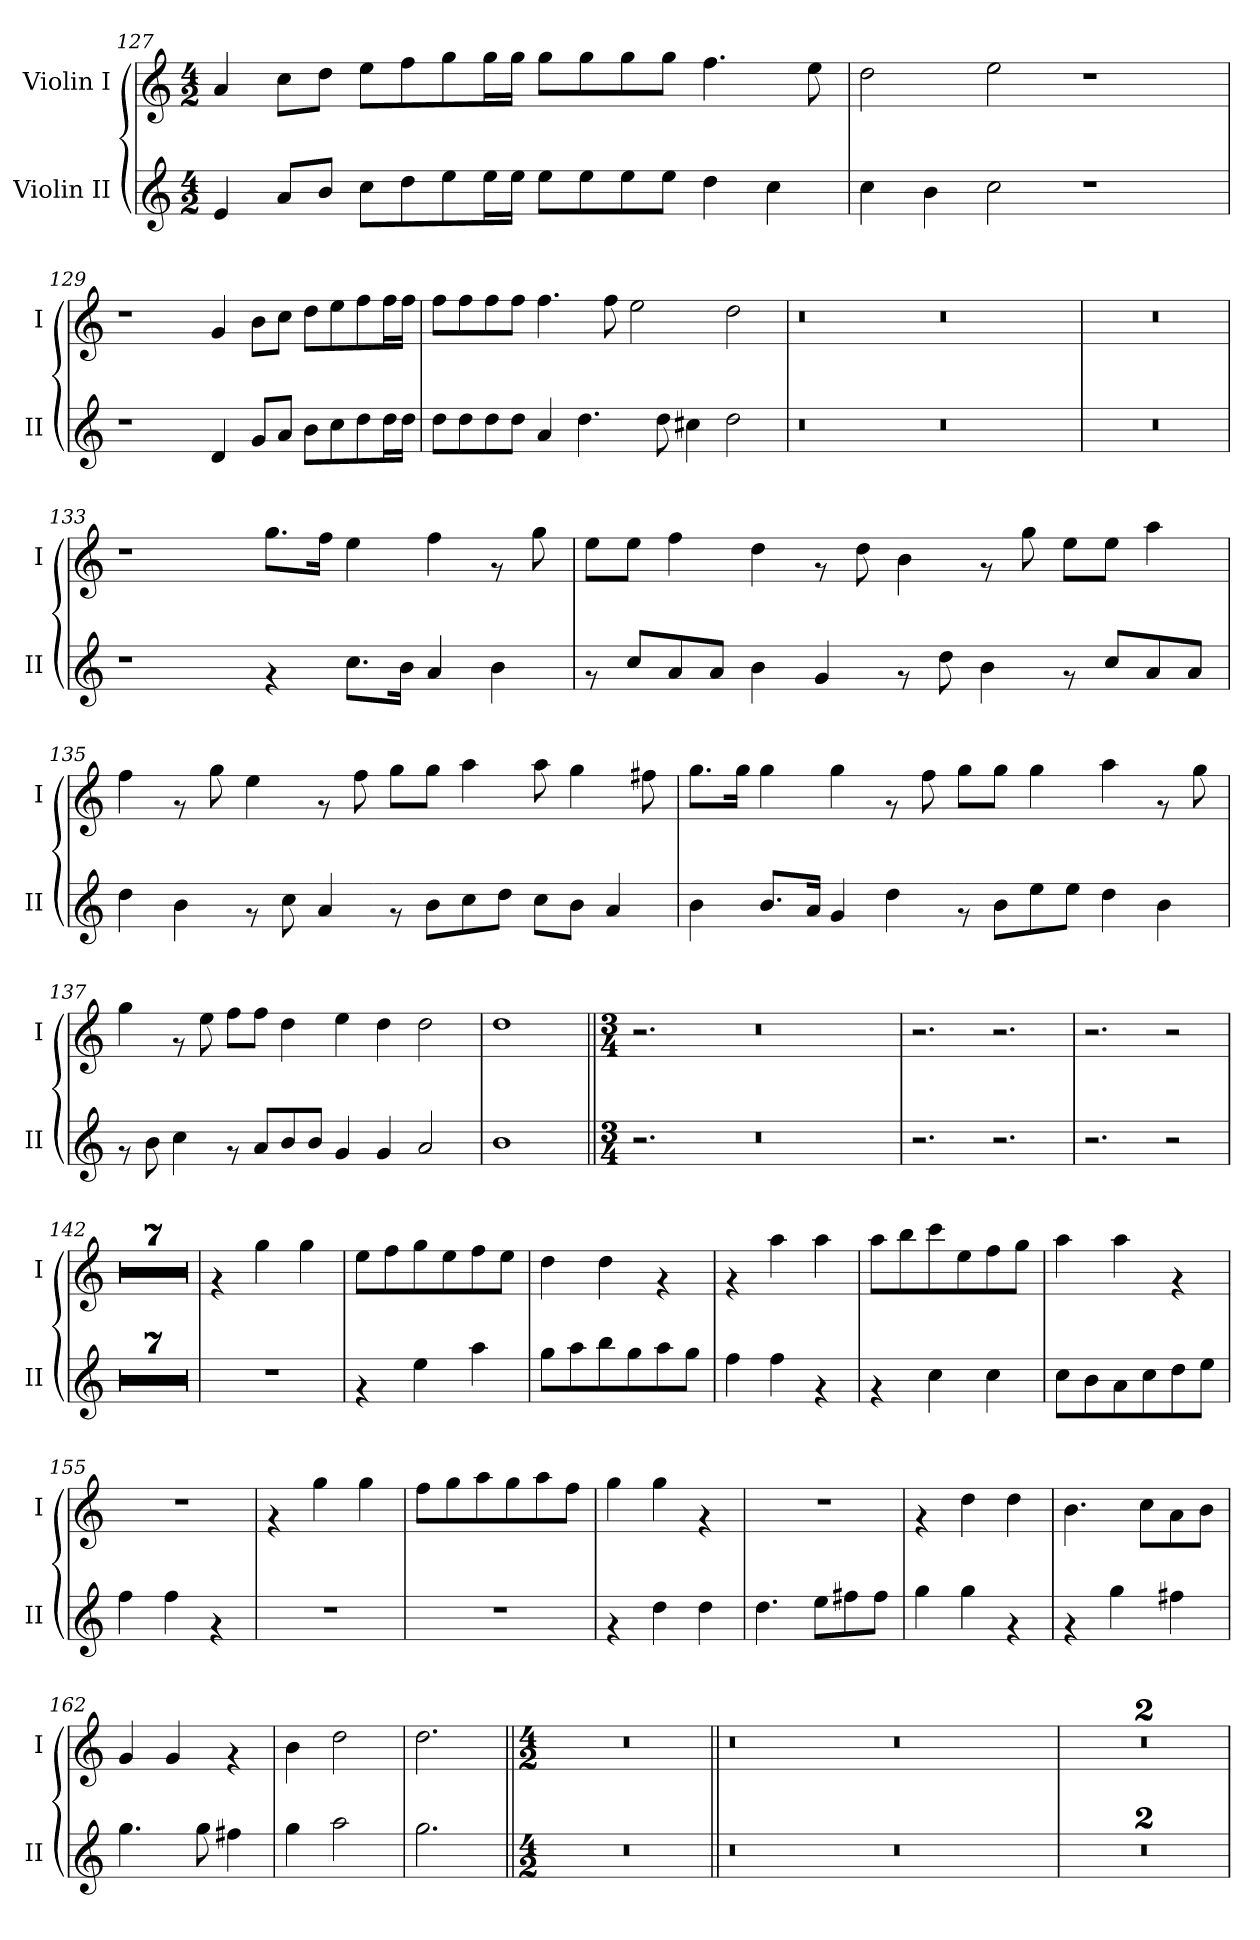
**kern	**kern
*part2	*part1
*staff2	*staff1
*I"Violin II	*I"Violin I
*I'II	*I'I
!!LO:LB:g=z
*clefG2	*clefG2
*k[]	*k[]
*C:	*C:
*M4/2	*M4/2
=127	=127
4e/	4a/
8a/L	8cc\L
8b/J	8dd\J
8cc\L	8ee\L
8dd\	8ff\
8ee\	8gg\
16ee\	16gg\
16ee\J	16gg\J
8ee\L	8gg\L
8ee\	8gg\
8ee\	8gg\
8ee\J	8gg\J
4dd\	4.ff\
4cc\	.
.	8ee\
=128	=128
4cc\	2dd\
4b\	.
2cc\	2ee\
1r	1r
=129	=129
1r	1r
4d/	4g/
8g/L	8b\L
8a/J	8cc\J
8b\L	8dd\L
8cc\	8ee\
8dd\	8ff\
16dd\	16ff\
16dd\J	16ff\J
!!LO:LB:g=z
=130	=130
8dd\L	8ff\L
8dd\	8ff\
8dd\	8ff\
8dd\J	8ff\J
4a/	4.ff\
4.dd\	.
.	8ff\
.	2ee\
8dd\	.
4cc#X\	.
2dd\	2dd\
=131	=131
0r	0r
0r	0r
=132	=132
0r	0r
=133	=133
1r	1r
4rf	8.gg\L
.	16ff\J
8.cc\L	4ee\
16b\J	.
4a/	4ff\
4b\	8rf
.	8gg\
=134	=134
8rf	8ee\L
8cc/L	8ee\J
8a/	4ff\
8a/J	.
4b\	4dd\
4g/	8rf
.	8dd\
8rf	4b\
8dd\	.
4b\	8rf
.	8gg\
8rf	8ee\L
8cc/L	8ee\J
8a/	4aa\
8a/J	.
!!LO:LB:g=z
=135	=135
4dd\	4ff\
4b\	8rf
.	8gg\
8rf	4ee\
8cc\	.
4a/	8rf
.	8ff\
8rf	8gg\L
8b\L	8gg\J
8cc\	4aa\
8dd\J	.
8cc\L	8aa\
8b\J	4gg\
4a/	.
.	8ff#X\
=136	=136
4b\	8.gg\L
.	16gg\J
8.b/L	4gg\
16a/J	.
4g/	4gg\
4dd\	8rf
.	8ff\
8rf	8gg\L
8b\L	8gg\J
8ee\	4gg\
8ee\J	.
4dd\	4aa\
4b\	8rf
.	8gg\
=137	=137
8rf	4gg\
8b\	.
4cc\	8rf
.	8ee\
8rf	8ff\L
8a/L	8ff\J
8b/	4dd\
8b/J	.
4g/	4ee\
4g/	4dd\
2a/	2dd\
=138	=138
1b	1dd
!!LO:PB:g=z
=139||	=139||
*M3/4	*M3/4
2.r	2.r
4ryy	4ryy
0r	0r
=140	=140
2.r	2.r
2.r	2.r
=141	=141
2.r	2.r
2r	2r
=142	=142
2.r	2.r
=143	=143
2.r	2.r
=144	=144
2.r	2.r
=145	=145
2.r	2.r
=146	=146
2.r	2.r
=147	=147
2.r	2.r
=148	=148
2.r	2.r
=149	=149
2.r	4rf
.	4gg\
.	4gg\
=150	=150
4rf	8ee\L
.	8ff\
4ee\	8gg\
.	8ee\
4aa\	8ff\
.	8ee\J
=151	=151
8gg\L	4dd\
8aa\	.
8bb\	4dd\
8gg\	.
8aa\	4rf
8gg\J	.
=152	=152
4ff\	4rf
4ff\	4aa\
4rf	4aa\
=153	=153
4rf	8aa\L
.	8bb\
4cc\	8ccc\
.	8ee\
4cc\	8ff\
.	8gg\J
=154	=154
8cc\L	4aa\
8b\	.
8a\	4aa\
8cc\	.
8dd\	4rf
8ee\J	.
=155	=155
4ff\	2.r
4ff\	.
4rf	.
!!LO:LB:g=z
=156	=156
2.r	4rf
.	4gg\
.	4gg\
=157	=157
2.r	8ff\L
.	8gg\
.	8aa\
.	8gg\
.	8aa\
.	8ff\J
=158	=158
4rf	4gg\
4dd\	4gg\
4dd\	4rf
=159	=159
4.dd\	2.r
8ee\L	.
8ff#X\	.
8ff#\J	.
=160	=160
4gg\	4rf
4gg\	4dd\
4rf	4dd\
=161	=161
4rf	4.b\
4gg\	.
.	8cc\L
4ff#X\	8a\
.	8b\J
=162	=162
4.gg\	4g/
.	4g/
8gg\	.
4ff#X\	4rf
=163	=163
4gg\	4b\
2aa\	2dd\
=164	=164
2.gg\	2.dd\
!!LO:LB:g=z
=165||	=165||
*M4/2	*M4/2
0r	0r
=166||	=166||
0r	0r
0r	0r
=167	=167
0r	0r
=168	=168
0r	0r
=	=
*-	*-
